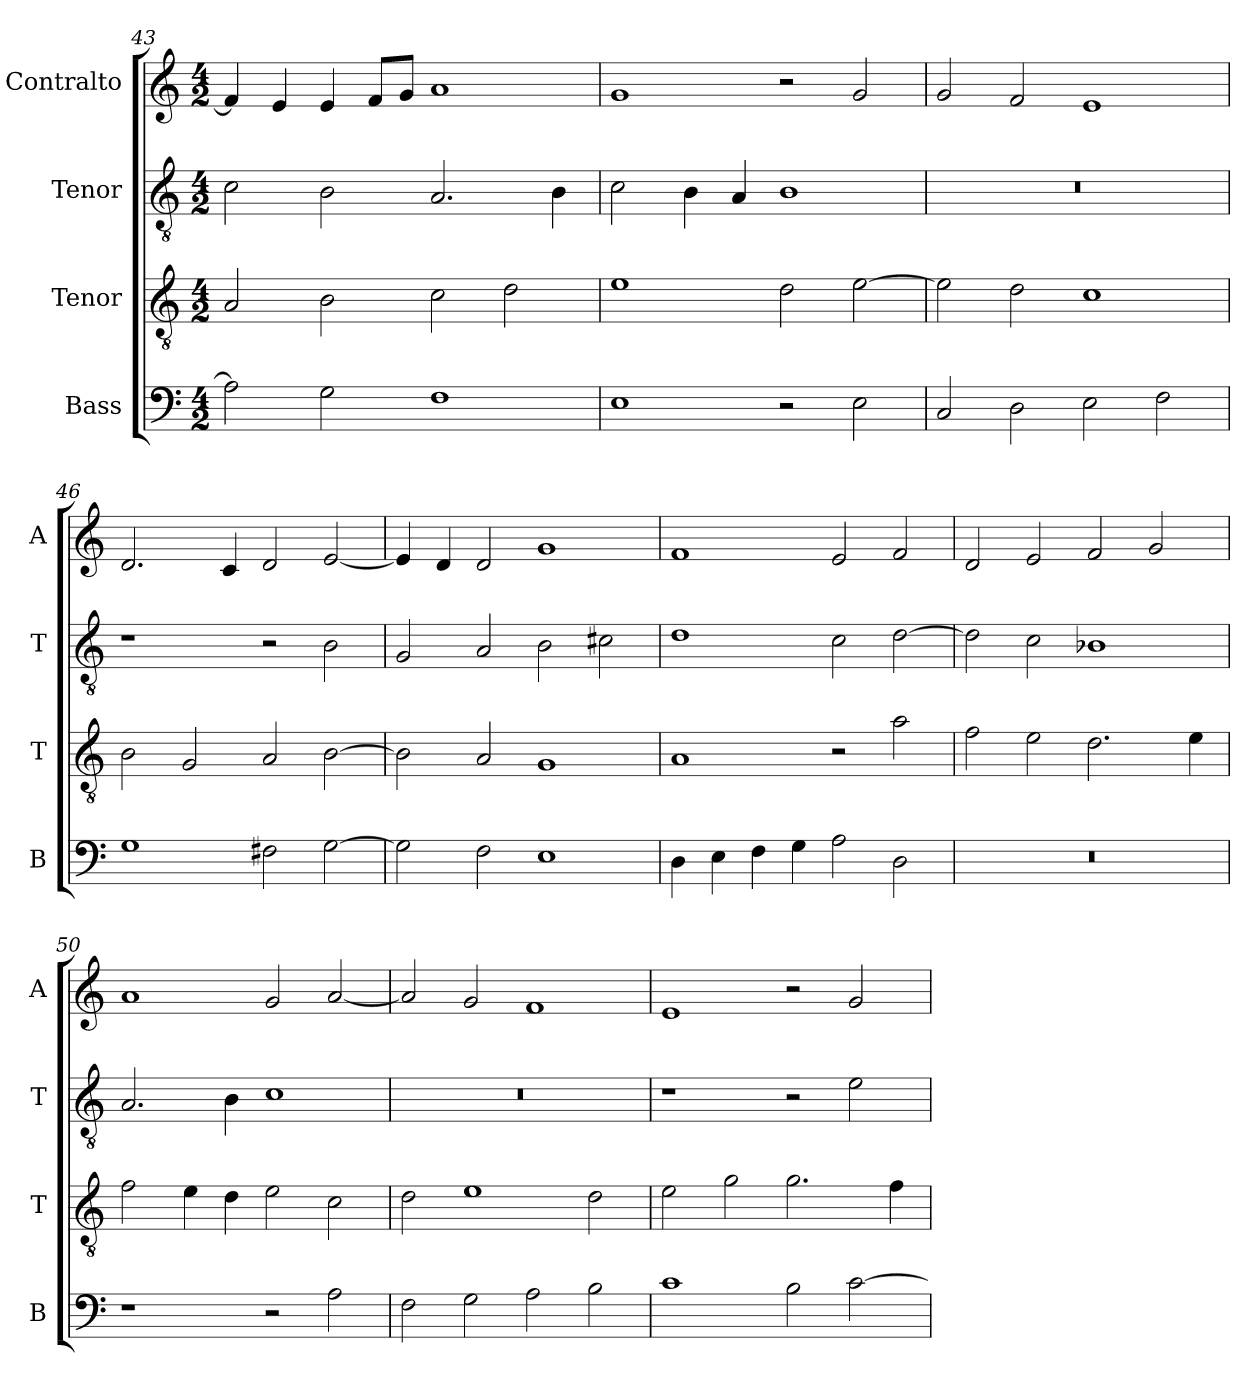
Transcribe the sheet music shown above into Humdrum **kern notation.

**kern	**kern	**kern	**kern
*part4	*part3	*part2	*part1
*staff4	*staff3	*staff2	*staff1
*I"Bass	*I"Tenor	*I"Tenor	*I"Contralto
*I'B	*I'T	*I'T	*I'A
*clefF4	*clefGv2	*clefGv2	*clefG2
*k[]	*k[]	*k[]	*k[]
*G:mix	*G:mix	*G:mix	*G:mix
*M4/2	*M4/2	*M4/2	*M4/2
=43	=43	=43	=43
2A]	2A	2c	4f]
.	.	.	4e
2G	2B	2B	4e
.	.	.	8f/L
.	.	.	8g/J
1F	2c	2.A	1a
.	2d	.	.
.	.	4B	.
=44	=44	=44	=44
1E	1e	2c	1g
.	.	4B	.
.	.	4A	.
2r	2d	1B	2r
2E	[2e	.	2g
=45	=45	=45	=45
2C	2e]	0r	2g
2D	2d	.	2f
2E	1c	.	1e
2F	.	.	.
=46	=46	=46	=46
1G	2B	1r	2.d
.	2G	.	.
.	.	.	4c
2F#X	2A	2r	2d
[2G	[2B	2B	[2e
=47	=47	=47	=47
2G]	2B]	2G	4e]
.	.	.	4d
2F	2A	2A	2d
1E	1G	2B	1g
.	.	2c#X	.
=48	=48	=48	=48
4D	1A	1d	1f
4E	.	.	.
4F	.	.	.
4G	.	.	.
2A	2r	2c	2e
2D	2a	[2d	2f
=49	=49	=49	=49
0r	2f	2d]	2d
.	2e	2c	2e
.	2.d	1B-X	2f
.	.	.	2g
.	4e	.	.
=50	=50	=50	=50
1r	2f	2.A	1a
.	4e	.	.
.	4d	4B	.
2r	2e	1c	2g
2A	2c	.	[2a
=51	=51	=51	=51
2F	2d	0r	2a]
2G	1e	.	2g
2A	.	.	1f
2B	2d	.	.
=52	=52	=52	=52
1c	2e	1r	1e
.	2g	.	.
2B	2.g	2r	2r
[2c	.	2e	2g
.	4f	.	.
=	=	=	=
*-	*-	*-	*-
